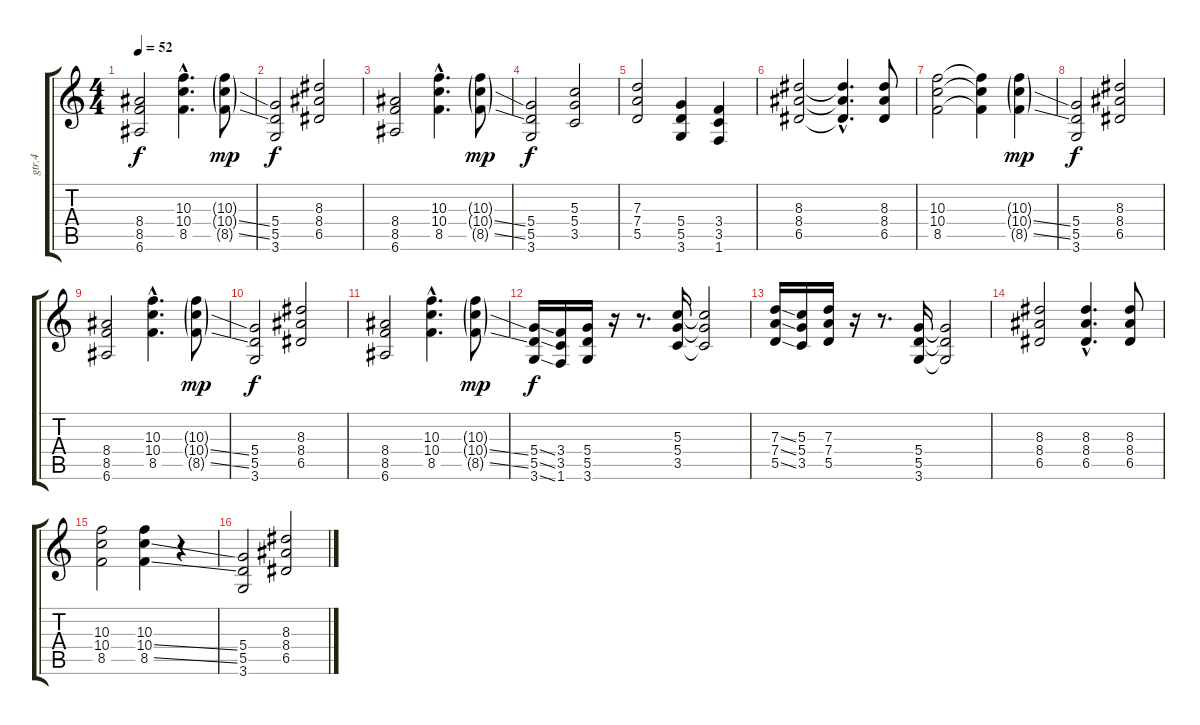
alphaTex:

\track ("gtr.4" "gtr.4") {instrument overdrivenguitar}
\staff {score tabs}
\tuning (E4 B3 G3 D3 A2 E2) {hide}
\ts (4 4)
\tempo 52
\clef g2
\ks c
(8.4 8.5 6.6).2{dy f} (10.3{hac} 10.4{hac} 8.5{hac}).4{d} (10.3{g} 10.4{ss g} 8.5{ss g}).8{dy mp} |
(5.4 5.5 3.6).2{dy f} (8.3 8.4 6.5).2 |
(8.4 8.5 6.6).2 (10.3{hac} 10.4{hac} 8.5{hac}).4{d} (10.3{g} 10.4{ss g} 8.5{ss g}).8{dy mp} |
(5.4 5.5 3.6).2{dy f} (5.3 5.4 3.5).2 |
(7.3 7.4 5.5).2 (5.4 5.5 3.6).4 (3.4 3.5 1.6).4 |
(8.3 8.4 6.5).2 (8.3{hac t} 8.4{hac t} 6.5{hac t}).4{d} (8.3 8.4 6.5).8 |
(10.3 10.4 8.5).2 (10.3{t} 10.4{t} 8.5{t}).4 (10.3{g} 10.4{ss g} 8.5{ss g}).4{dy mp} |
(5.4 5.5 3.6).2{dy f} (8.3 8.4 6.5).2 |
(8.4 8.5 6.6).2 (10.3{hac} 10.4{hac} 8.5{hac}).4{d} (10.3{g} 10.4{ss g} 8.5{ss g}).8{dy mp} |
(5.4 5.5 3.6).2{dy f} (8.3 8.4 6.5).2 |
(8.4 8.5 6.6).2 (10.3{hac} 10.4{hac} 8.5{hac}).4{d} (10.3{g} 10.4{ss g} 8.5{ss g}).8{dy mp} |
(5.4{ss} 5.5{ss} 3.6{ss}).16{dy f} (3.4 3.5 1.6).16 (5.4 5.5 3.6).16 r.16 r.8{d} (5.3 5.4 3.5).16 (5.3{t} 5.4{t} 3.5{t}).2 |
(7.3{ss} 7.4{ss} 5.5{ss}).16 (5.3 5.4 3.5).16 (7.3 7.4 5.5).16 r.16 r.8{d} (5.4 5.5 3.6).16 (5.4{t} 5.5{t} 3.6{t}).2 |
(8.3 8.4 6.5).2 (8.3{hac} 8.4{hac} 6.5{hac}).4{d} (8.3 8.4 6.5).8 |
(10.3 10.4 8.5).2 (10.3 10.4{ss} 8.5{ss}).4 r.4 |
(5.4 5.5 3.6).2 (8.3 8.4 6.5).2
